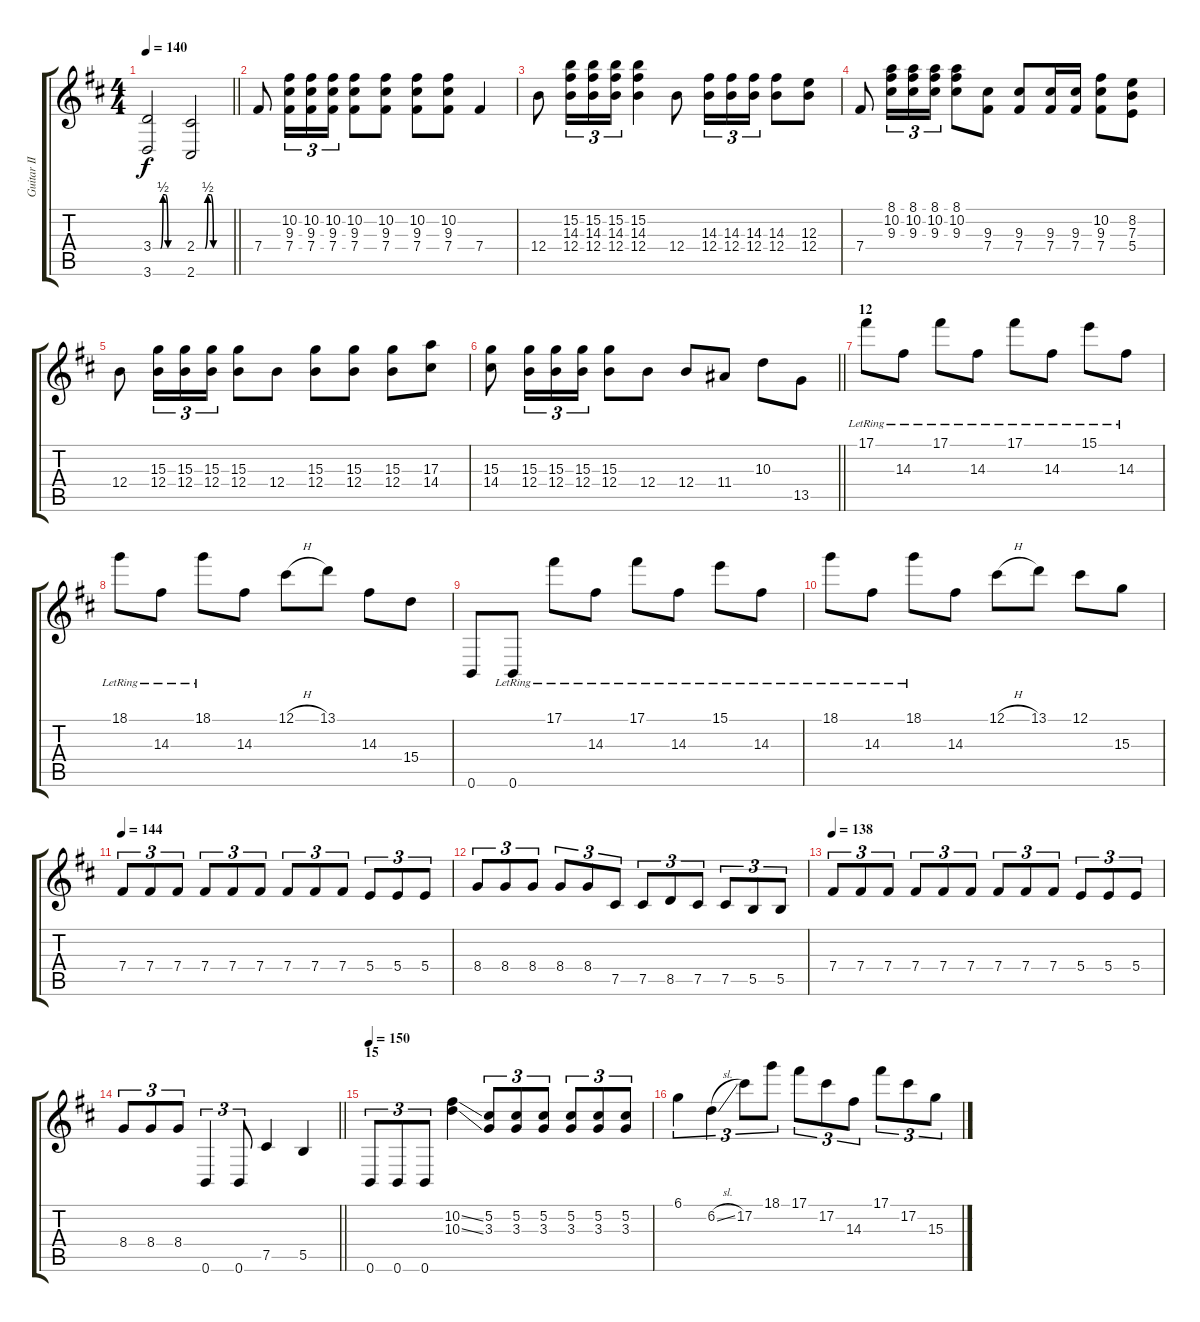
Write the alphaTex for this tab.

\track ("Guitar II" "Guitar II") {instrument distortionguitar}
\staff {score tabs}
\tuning (Db4 Ab3 E3 B2 Gb2 B1) {hide}
\ts (4 4)
\tempo 140
\clef g2
\barLineRight lightlight
\ks bminor
(3.4{be (custom 0 0 15 0 20 2 25 2 30 0 60 0)} 3.6).2{dy f} (2.4{be (custom 0 0 15 0 20 2 25 2 30 0 60 0)} 2.6).2 |
\section ("" "")
7.4.8 (10.2 9.3 7.4).16{tu (3 2)} (10.2 9.3 7.4).16{tu (3 2)} (10.2 9.3 7.4).16{tu (3 2)} (10.2 9.3 7.4).8 (10.2 9.3 7.4).8 (10.2 9.3 7.4).8 (10.2 9.3 7.4).8 7.4.4 |
12.4.8 (15.2 14.3 12.4).16{tu (3 2)} (15.2 14.3 12.4).16{tu (3 2)} (15.2 14.3 12.4).16{tu (3 2)} (15.2 14.3 12.4).4 12.4.8 (14.3 12.4).16{tu (3 2)} (14.3 12.4).16{tu (3 2)} (14.3 12.4).16{tu (3 2)} (14.3 12.4).8 (12.3 12.4).8 |
7.4.8 (8.1 10.2 9.3).16{tu (3 2)} (8.1 10.2 9.3).16{tu (3 2)} (8.1 10.2 9.3).16{tu (3 2)} (8.1 10.2 9.3).8 (9.3 7.4).8 (9.3 7.4).8 (9.3 7.4).16 (9.3 7.4).16 (10.2 9.3 7.4).8 (8.2 7.3 5.4).8 |
12.4.8 (15.3 12.4).16{tu (3 2)} (15.3 12.4).16{tu (3 2)} (15.3 12.4).16{tu (3 2)} (15.3 12.4).8 12.4.8 (15.3 12.4).8 (15.3 12.4).8 (15.3 12.4).8 (17.3 14.4).8 |
\barLineRight lightlight
(15.3 14.4).8 (15.3 12.4).16{tu (3 2)} (15.3 12.4).16{tu (3 2)} (15.3 12.4).16{tu (3 2)} (15.3 12.4).8 12.4.8 12.4.8 11.4.8 10.3.8 13.5.8 |
\section ("" "12")
17.1{lr}.8 14.3{lr}.8 17.1{lr}.8 14.3{lr}.8 17.1{lr}.8 14.3{lr}.8 15.1{lr}.8 14.3{lr}.8 |
18.1{lr}.8 14.3{lr}.8 18.1{lr}.8 14.3.8 12.1{h}.8 13.1.8 14.3.8 15.4.8 |
0.6.8 0.6{lr}.8 17.1{lr}.8 14.3{lr}.8 17.1{lr}.8 14.3{lr}.8 15.1{lr}.8 14.3{lr}.8 |
18.1{lr}.8 14.3{lr}.8 18.1{lr}.8 14.3.8 12.1{h}.8 13.1.8 12.1.8 15.3.8 |
\tempo 144
7.4.8{tu (3 2)} 7.4.8{tu (3 2)} 7.4.8{tu (3 2)} 7.4.8{tu (3 2)} 7.4.8{tu (3 2)} 7.4.8{tu (3 2)} 7.4.8{tu (3 2)} 7.4.8{tu (3 2)} 7.4.8{tu (3 2)} 5.4.8{tu (3 2)} 5.4.8{tu (3 2)} 5.4.8{tu (3 2)} |
8.4.8{tu (3 2)} 8.4.8{tu (3 2)} 8.4.8{tu (3 2)} 8.4.8{tu (3 2)} 8.4.8{tu (3 2)} 7.5.8{tu (3 2)} 7.5.8{tu (3 2)} 8.5.8{tu (3 2)} 7.5.8{tu (3 2)} 7.5.8{tu (3 2)} 5.5.8{tu (3 2)} 5.5.8{tu (3 2)} |
\tempo 138
7.4.8{tu (3 2)} 7.4.8{tu (3 2)} 7.4.8{tu (3 2)} 7.4.8{tu (3 2)} 7.4.8{tu (3 2)} 7.4.8{tu (3 2)} 7.4.8{tu (3 2)} 7.4.8{tu (3 2)} 7.4.8{tu (3 2)} 5.4.8{tu (3 2)} 5.4.8{tu (3 2)} 5.4.8{tu (3 2)} |
\barLineRight lightlight
8.4.8{tu (3 2)} 8.4.8{tu (3 2)} 8.4.8{tu (3 2)} 0.6.4{tu (3 2)} 0.6.8{tu (3 2)} 7.5.4 5.5.4 |
\section ("" "15")
\tempo 150
0.6.8{tu (3 2)} 0.6.8{tu (3 2)} 0.6.8{tu (3 2)} (10.2{ss} 10.3{ss}).4 (5.2 3.3).8{tu (3 2)} (5.2 3.3).8{tu (3 2)} (5.2 3.3).8{tu (3 2)} (5.2 3.3).8{tu (3 2)} (5.2 3.3).8{tu (3 2)} (5.2 3.3).8{tu (3 2)} |
6.1.4{tu (3 2)} 6.2{sl}.4{tu (3 2)} 17.2.8{tu (3 2)} 18.1.8{tu (3 2)} 17.1.8{tu (3 2)} 17.2.8{tu (3 2)} 14.3.8{tu (3 2)} 17.1.8{tu (3 2)} 17.2.8{tu (3 2)} 15.3.8{tu (3 2)}
